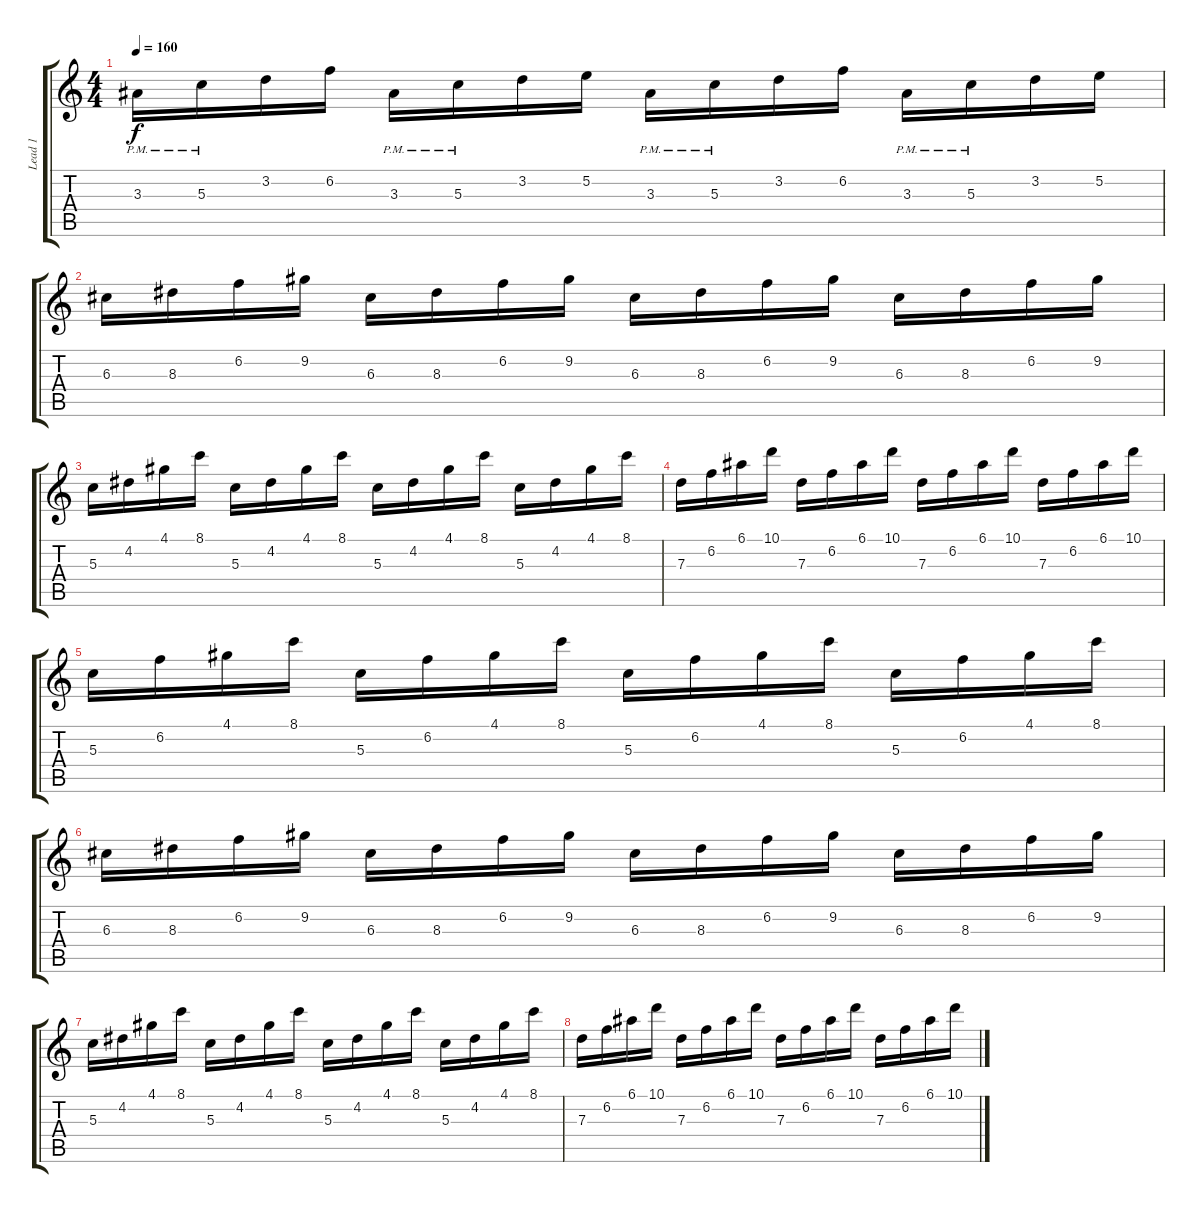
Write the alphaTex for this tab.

\track ("Lead 1" "Lead 1") {instrument distortionguitar}
\staff {score tabs}
\tuning (E4 B3 G3 D3 A2 E2) {hide}
\ts (4 4)
\tempo 160
\clef g2
\ks c
3.3{pm}.16{dy f} 5.3{pm}.16 3.2.16 6.2.16 3.3{pm}.16 5.3{pm}.16 3.2.16 5.2.16 3.3{pm}.16 5.3{pm}.16 3.2.16 6.2.16 3.3{pm}.16 5.3{pm}.16 3.2.16 5.2.16 |
6.3.16 8.3.16 6.2.16 9.2.16 6.3.16 8.3.16 6.2.16 9.2.16 6.3.16 8.3.16 6.2.16 9.2.16 6.3.16 8.3.16 6.2.16 9.2.16 |
5.3.16 4.2.16 4.1.16 8.1.16 5.3.16 4.2.16 4.1.16 8.1.16 5.3.16 4.2.16 4.1.16 8.1.16 5.3.16 4.2.16 4.1.16 8.1.16 |
7.3.16 6.2.16 6.1.16 10.1.16 7.3.16 6.2.16 6.1.16 10.1.16 7.3.16 6.2.16 6.1.16 10.1.16 7.3.16 6.2.16 6.1.16 10.1.16 |
5.3.16 6.2.16 4.1.16 8.1.16 5.3.16 6.2.16 4.1.16 8.1.16 5.3.16 6.2.16 4.1.16 8.1.16 5.3.16 6.2.16 4.1.16 8.1.16 |
6.3.16 8.3.16 6.2.16 9.2.16 6.3.16 8.3.16 6.2.16 9.2.16 6.3.16 8.3.16 6.2.16 9.2.16 6.3.16 8.3.16 6.2.16 9.2.16 |
5.3.16 4.2.16 4.1.16 8.1.16 5.3.16 4.2.16 4.1.16 8.1.16 5.3.16 4.2.16 4.1.16 8.1.16 5.3.16 4.2.16 4.1.16 8.1.16 |
7.3.16 6.2.16 6.1.16 10.1.16 7.3.16 6.2.16 6.1.16 10.1.16 7.3.16 6.2.16 6.1.16 10.1.16 7.3.16 6.2.16 6.1.16 10.1.16
